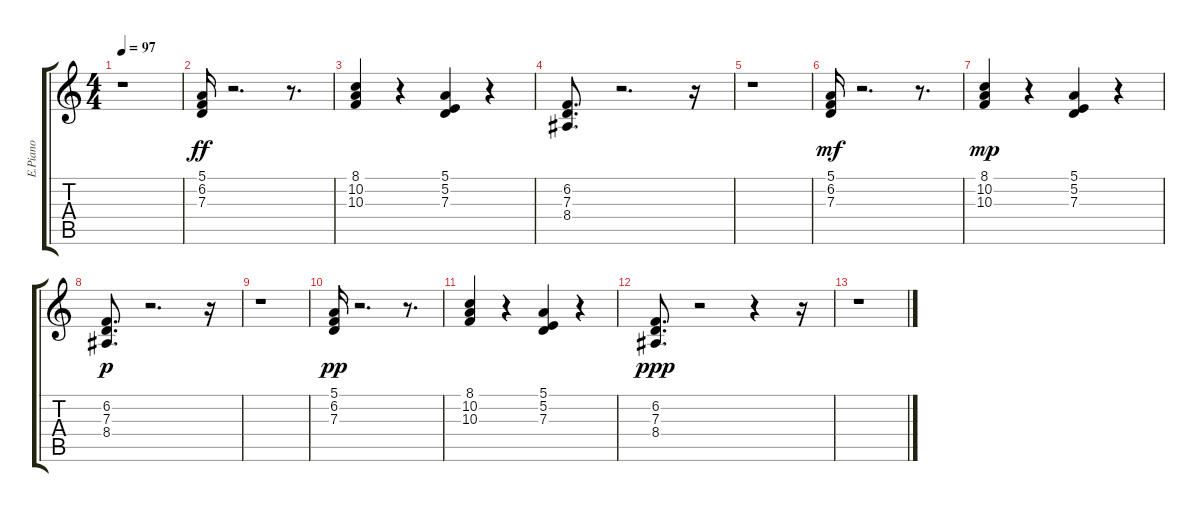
\track ("E.Piano" "E.Piano") {instrument electricgrandpiano}
\staff {score tabs}
\tuning (E4 B3 G3 D3 A2 E2) {hide}
\ts (4 4)
\tempo 97
\clef g2
\ks c
r.1{dy ff} |
(5.1 6.2 7.3).16 r.2{d} r.8{d} |
(8.1 10.2 10.3).4 r.4 (5.1 5.2 7.3).4 r.4 |
(6.2 7.3 8.4).8{d} r.2{d} r.16 |
r.1 |
(5.1 6.2 7.3).16{dy mf} r.2{d} r.8{d} |
(8.1 10.2 10.3).4{dy mp} r.4 (5.1 5.2 7.3).4 r.4 |
(6.2 7.3 8.4).8{d dy p} r.2{d} r.16 |
r.1 |
(5.1 6.2 7.3).16{dy pp} r.2{d} r.8{d} |
(8.1 10.2 10.3).4 r.4 (5.1 5.2 7.3).4 r.4 |
(6.2 7.3 8.4).8{d dy ppp} r.2 r.4 r.16 |
r.1
